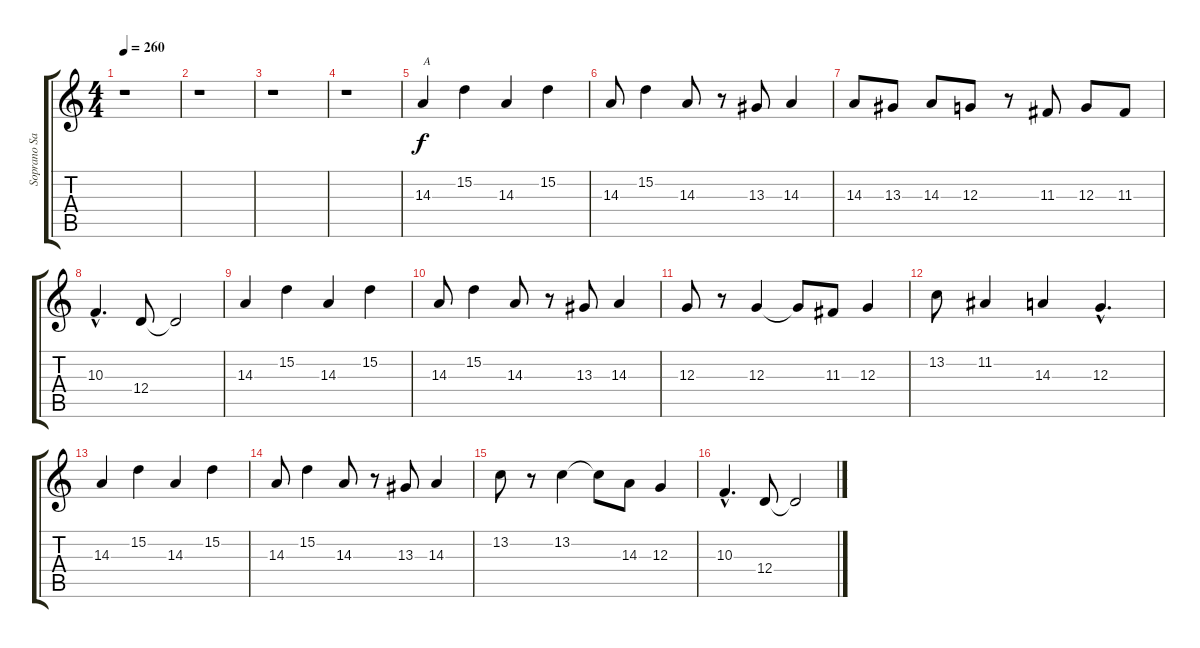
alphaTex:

\track ("Soprano Sax" "Soprano Sa") {instrument sopranosax}
\staff {score tabs}
\tuning (E4 B3 G3 D3 A2 E2) {hide}
\ts (4 4)
\tempo 260
\clef g2
\ks c
r.1{dy f} |
r.1 |
r.1 |
r.1 |
14.3.4{txt "A"} 15.2.4 14.3.4 15.2.4 |
14.3.8 15.2.4 14.3.8 r.8 13.3.8 14.3.4 |
14.3.8 13.3.8 14.3.8 12.3.8 r.8 11.3.8 12.3.8 11.3.8 |
10.3{hac}.4{d} 12.4.8 12.4{t}.2 |
14.3.4 15.2.4 14.3.4 15.2.4 |
14.3.8 15.2.4 14.3.8 r.8 13.3.8 14.3.4 |
12.3.8 r.8 12.3.4 12.3{t}.8 11.3.8 12.3.4 |
13.2.8 11.2.4 14.3.4 12.3{hac}.4{d} |
14.3.4 15.2.4 14.3.4 15.2.4 |
14.3.8 15.2.4 14.3.8 r.8 13.3.8 14.3.4 |
13.2.8 r.8 13.2.4 13.2{t}.8 14.3.8 12.3.4 |
10.3{hac}.4{d} 12.4.8 12.4{t}.2
